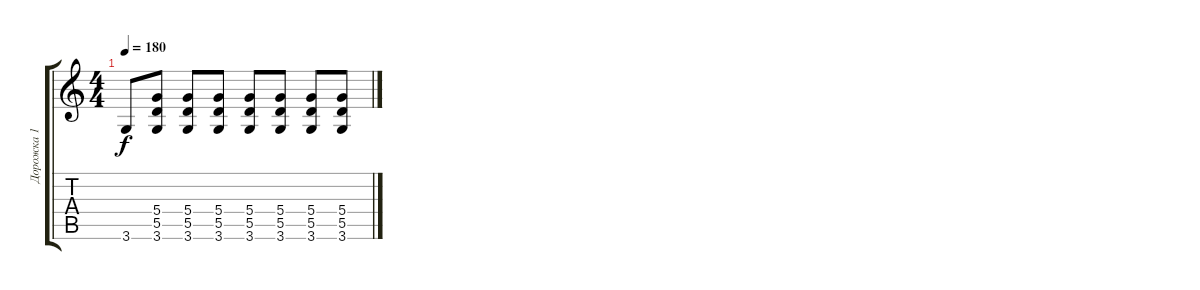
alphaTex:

\track ("Дорожка 1" "Дорожка 1") {instrument overdrivenguitar}
\staff {score tabs}
\tuning (E4 B3 G3 D3 A2 E2) {hide}
\ts (4 4)
\tempo 180
\clef g2
\ks c
3.6{t}.8{dy f} (5.4 5.5 3.6).8 (5.4 5.5 3.6).8 (5.4 5.5 3.6).8 (5.4 5.5 3.6).8 (5.4 5.5 3.6).8 (5.4 5.5 3.6).8 (5.4 5.5 3.6).8
